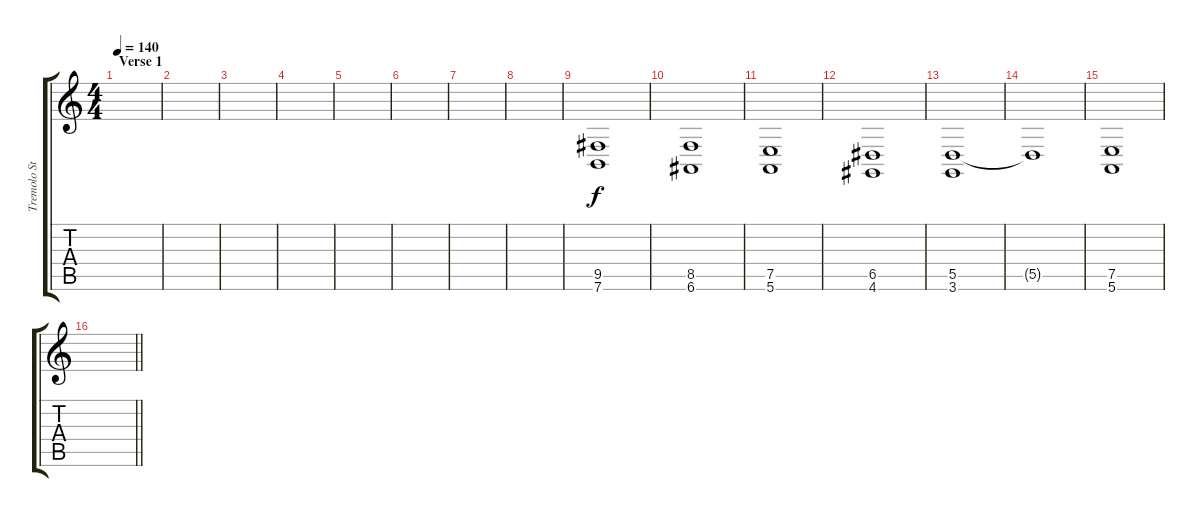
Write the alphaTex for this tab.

\track ("Tremolo Strings" "Tremolo St") {instrument tremolostrings}
\staff {score tabs}
\tuning (E4 B3 G3 D3 A2 E2) {hide}
\ts (4 4)
\section ("" "Verse 1")
\tempo 140
\clef g2
\ks c
|
|
|
|
|
|
|
|
(9.5 7.6).1 |
(8.5 6.6).1 |
(7.5 5.6).1 |
(6.5 4.6).1 |
(5.5 3.6).1 |
5.5{t}.1 |
(7.5 5.6).1 |
\barLineRight lightlight
